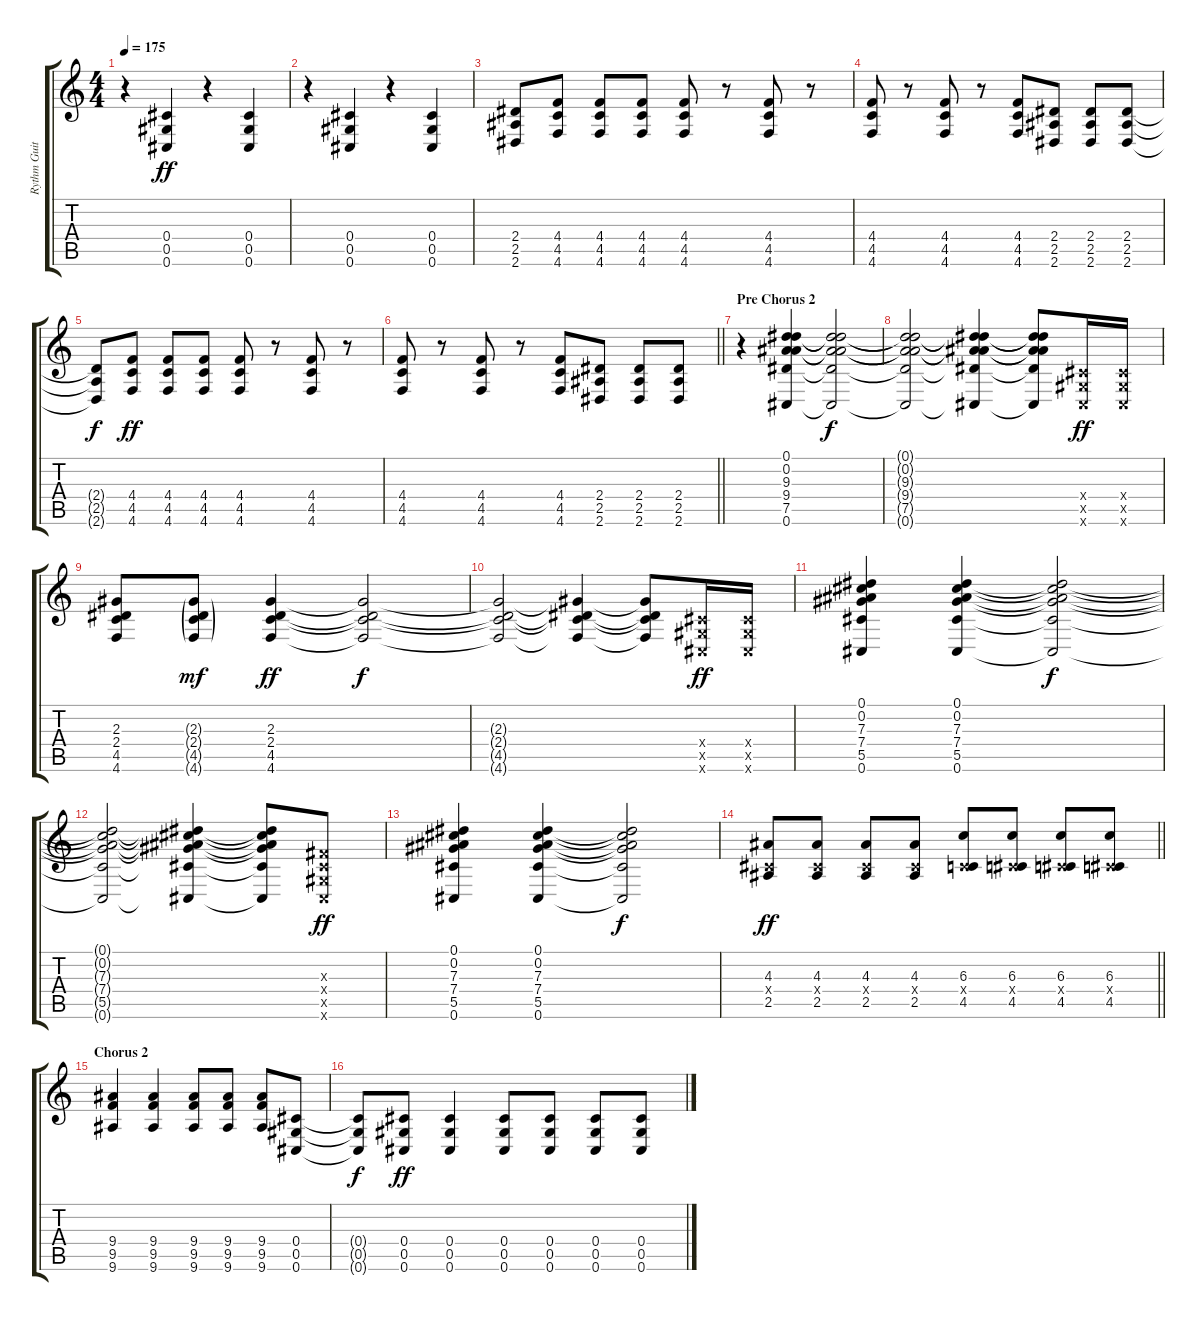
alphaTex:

\track ("Rythm Guitar | Taylor" "Rythm Guit") {instrument distortionguitar}
\staff {score tabs}
\tuning (Eb4 Bb3 Gb3 Db3 Ab2 Db2) {hide}
\ts (4 4)
\tempo 175
\clef g2
\ks c
r.4{dy ff} (0.4 0.5 0.6).4 r.4 (0.4 0.5 0.6).4 |
r.4 (0.4 0.5 0.6).4 r.4 (0.4 0.5 0.6).4 |
(2.4 2.5 2.6).8 (4.4 4.5 4.6).8 (4.4 4.5 4.6).8 (4.4 4.5 4.6).8 (4.4 4.5 4.6).8 r.8 (4.4 4.5 4.6).8 r.8 |
(4.4 4.5 4.6).8 r.8 (4.4 4.5 4.6).8 r.8 (4.4 4.5 4.6).8 (2.4 2.5 2.6).8 (2.4 2.5 2.6).8 (2.4 2.5 2.6).8 |
(2.4{t} 2.5{t} 2.6{t}).8{dy f} (4.4 4.5 4.6).8{dy ff} (4.4 4.5 4.6).8 (4.4 4.5 4.6).8 (4.4 4.5 4.6).8 r.8 (4.4 4.5 4.6).8 r.8 |
\barLineRight lightlight
(4.4 4.5 4.6).8 r.8 (4.4 4.5 4.6).8 r.8 (4.4 4.5 4.6).8 (2.4 2.5 2.6).8 (2.4 2.5 2.6).8 (2.4 2.5 2.6).8 |
\section ("" "Pre Chorus 2")
r.4{instrument electricguitarjazz} (0.1 0.2 9.3 9.4 7.5 0.6).4 (0.1{t} 0.2{t} 9.3{t} 9.4{t} 7.5{t} 0.6{t}).2{dy f} |
(0.1{t} 0.2{t} 9.3{t} 9.4{t} 7.5{t} 0.6{t}).2 (0.1{t} 0.2{t} 9.3{t} 9.4{t} 7.5{t} 0.6{t}).4 (0.1{t} 0.2{t} 9.3{t} 9.4{t} 7.5{t} 0.6{t}).8 (0.4{x} 0.5{x} 0.6{x}).16{dy ff} (0.4{x} 0.5{x} 0.6{x}).16 |
(2.3 2.4 4.5 4.6).8 (2.3{g} 2.4{g} 4.5{g} 4.6{g}).8{dy mf} (2.3 2.4 4.5 4.6).4{dy ff} (2.3{t} 2.4{t} 4.5{t} 4.6{t}).2{dy f} |
(2.3{t} 2.4{t} 4.5{t} 4.6{t}).2 (2.3{t} 2.4{t} 4.5{t} 4.6{t}).4 (2.3{t} 2.4{t} 4.5{t} 4.6{t}).8 (0.4{x} 0.5{x} 0.6{x}).16{dy ff} (0.4{x} 0.5{x} 0.6{x}).16 |
(0.1 0.2 7.3 7.4 5.5 0.6).4 (0.1 0.2 7.3 7.4 5.5 0.6).4 (0.1{t} 0.2{t} 7.3{t} 7.4{t} 5.5{t} 0.6{t}).2{dy f} |
(0.1{t} 0.2{t} 7.3{t} 7.4{t} 5.5{t} 0.6{t}).2 (0.1{t} 0.2{t} 7.3{t} 7.4{t} 5.5{t} 0.6{t}).4 (0.1{t} 0.2{t} 7.3{t} 7.4{t} 5.5{t} 0.6{t}).8 (0.3{x} 0.4{x} 0.5{x} 0.6{x}).8{dy ff} |
(0.1 0.2 7.3 7.4 5.5 0.6).4 (0.1 0.2 7.3 7.4 5.5 0.6).4 (0.1{t} 0.2{t} 7.3{t} 7.4{t} 5.5{t} 0.6{t}).2{dy f} |
\barLineRight lightlight
(4.3 0.4{x} 2.5).8{dy ff instrument distortionguitar} (4.3 0.4{x} 2.5).8 (4.3 0.4{x} 2.5).8 (4.3 0.4{x} 2.5).8 (6.3 0.4{x} 4.5).8 (6.3 0.4{x} 4.5).8 (6.3 0.4{x} 4.5).8 (6.3 0.4{x} 4.5).8 |
\section ("" "Chorus 2")
(9.4 9.5 9.6).4 (9.4 9.5 9.6).4 (9.4 9.5 9.6).8 (9.4 9.5 9.6).8 (9.4 9.5 9.6).8 (0.4 0.5 0.6).8 |
(0.4{t} 0.5{t} 0.6{t}).8{dy f} (0.4 0.5 0.6).8{dy ff} (0.4 0.5 0.6).4 (0.4 0.5 0.6).8 (0.4 0.5 0.6).8 (0.4 0.5 0.6).8 (0.4 0.5 0.6).8
